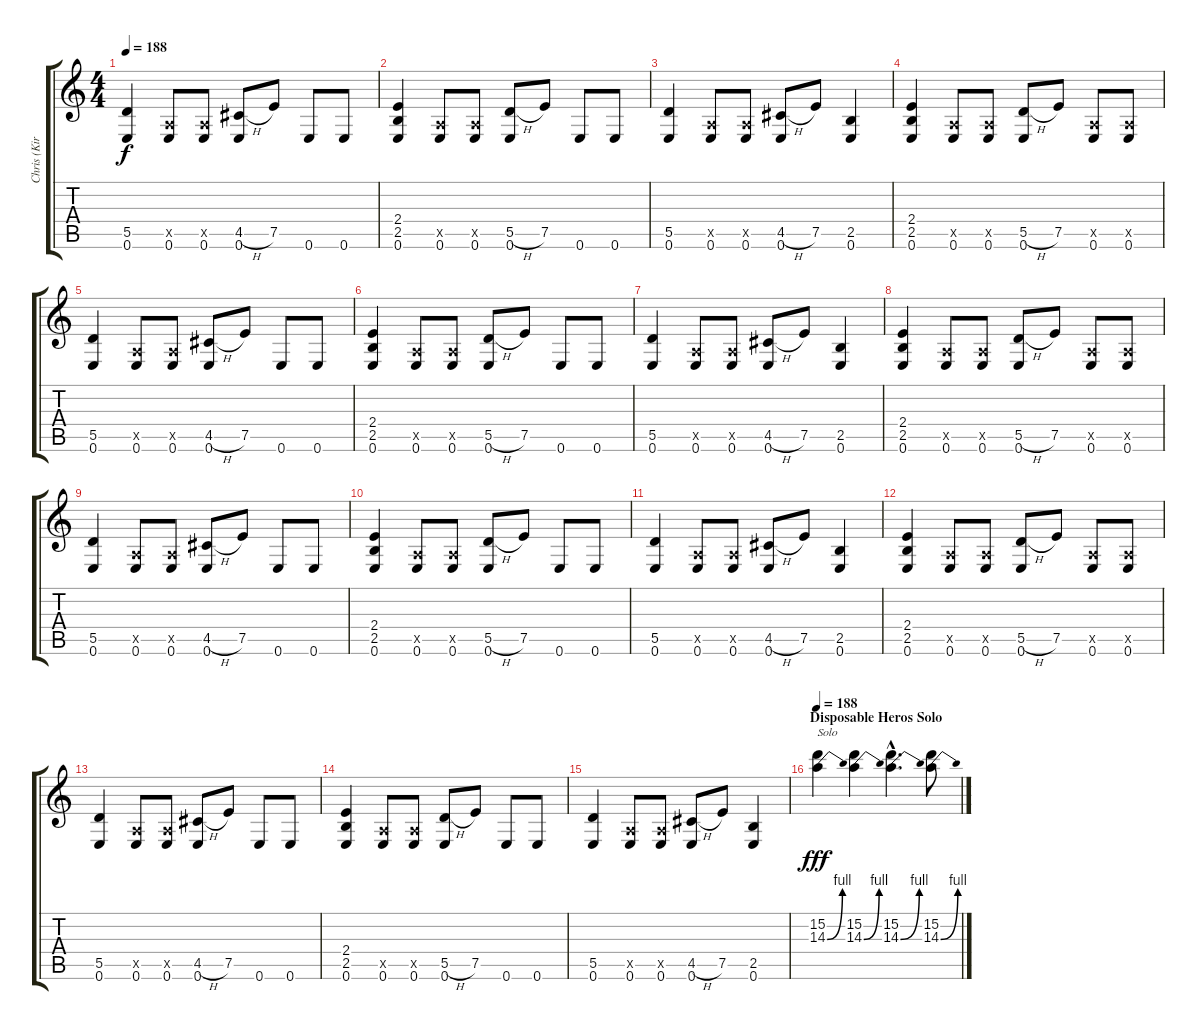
\track ("Chris (Kirks Guitar's)" "Chris (Kir") {instrument overdrivenguitar}
\staff {score tabs}
\tuning (E4 B3 G3 D3 A2 E2) {hide}
\ts (4 4)
\tempo 188
\clef g2
\ks c
(5.5 0.6).4{dy f} (0.5{x} 0.6).8 (0.5{x} 0.6).8 (4.5{h} 0.6).8 7.5.8 0.6.8 0.6.8 |
(2.4 2.5 0.6).4 (0.5{x} 0.6).8 (0.5{x} 0.6).8 (5.5{h} 0.6).8 7.5.8 0.6.8 0.6.8 |
(5.5 0.6).4 (0.5{x} 0.6).8 (0.5{x} 0.6).8 (4.5{h} 0.6).8 7.5.8 (2.5 0.6).4 |
(2.4 2.5 0.6).4 (0.5{x} 0.6).8 (0.5{x} 0.6).8 (5.5{h} 0.6).8 7.5.8 (0.5{x} 0.6).8 (0.5{x} 0.6).8 |
(5.5 0.6).4 (0.5{x} 0.6).8 (0.5{x} 0.6).8 (4.5{h} 0.6).8 7.5.8 0.6.8 0.6.8 |
(2.4 2.5 0.6).4 (0.5{x} 0.6).8 (0.5{x} 0.6).8 (5.5{h} 0.6).8 7.5.8 0.6.8 0.6.8 |
(5.5 0.6).4 (0.5{x} 0.6).8 (0.5{x} 0.6).8 (4.5{h} 0.6).8 7.5.8 (2.5 0.6).4 |
(2.4 2.5 0.6).4 (0.5{x} 0.6).8 (0.5{x} 0.6).8 (5.5{h} 0.6).8 7.5.8 (0.5{x} 0.6).8 (0.5{x} 0.6).8 |
(5.5 0.6).4 (0.5{x} 0.6).8 (0.5{x} 0.6).8 (4.5{h} 0.6).8 7.5.8 0.6.8 0.6.8 |
(2.4 2.5 0.6).4 (0.5{x} 0.6).8 (0.5{x} 0.6).8 (5.5{h} 0.6).8 7.5.8 0.6.8 0.6.8 |
(5.5 0.6).4 (0.5{x} 0.6).8 (0.5{x} 0.6).8 (4.5{h} 0.6).8 7.5.8 (2.5 0.6).4 |
(2.4 2.5 0.6).4 (0.5{x} 0.6).8 (0.5{x} 0.6).8 (5.5{h} 0.6).8 7.5.8 (0.5{x} 0.6).8 (0.5{x} 0.6).8 |
(5.5 0.6).4 (0.5{x} 0.6).8 (0.5{x} 0.6).8 (4.5{h} 0.6).8 7.5.8 0.6.8 0.6.8 |
(2.4 2.5 0.6).4 (0.5{x} 0.6).8 (0.5{x} 0.6).8 (5.5{h} 0.6).8 7.5.8 0.6.8 0.6.8 |
(5.5 0.6).4 (0.5{x} 0.6).8 (0.5{x} 0.6).8 (4.5{h} 0.6).8 7.5.8 (2.5 0.6).4 |
\section ("" "Disposable Heros Solo")
\tempo 188
(15.2 14.3{be (bend 0 0 60 4)}).4{txt "Solo" dy fff volume 16 instrument distortionguitar} (15.2 14.3{be (bend 0 0 60 4)}).4 (15.2{hac} 14.3{be (bend 0 0 60 4) hac}).4{d} (15.2 14.3{be (bend 0 0 60 4)}).8
